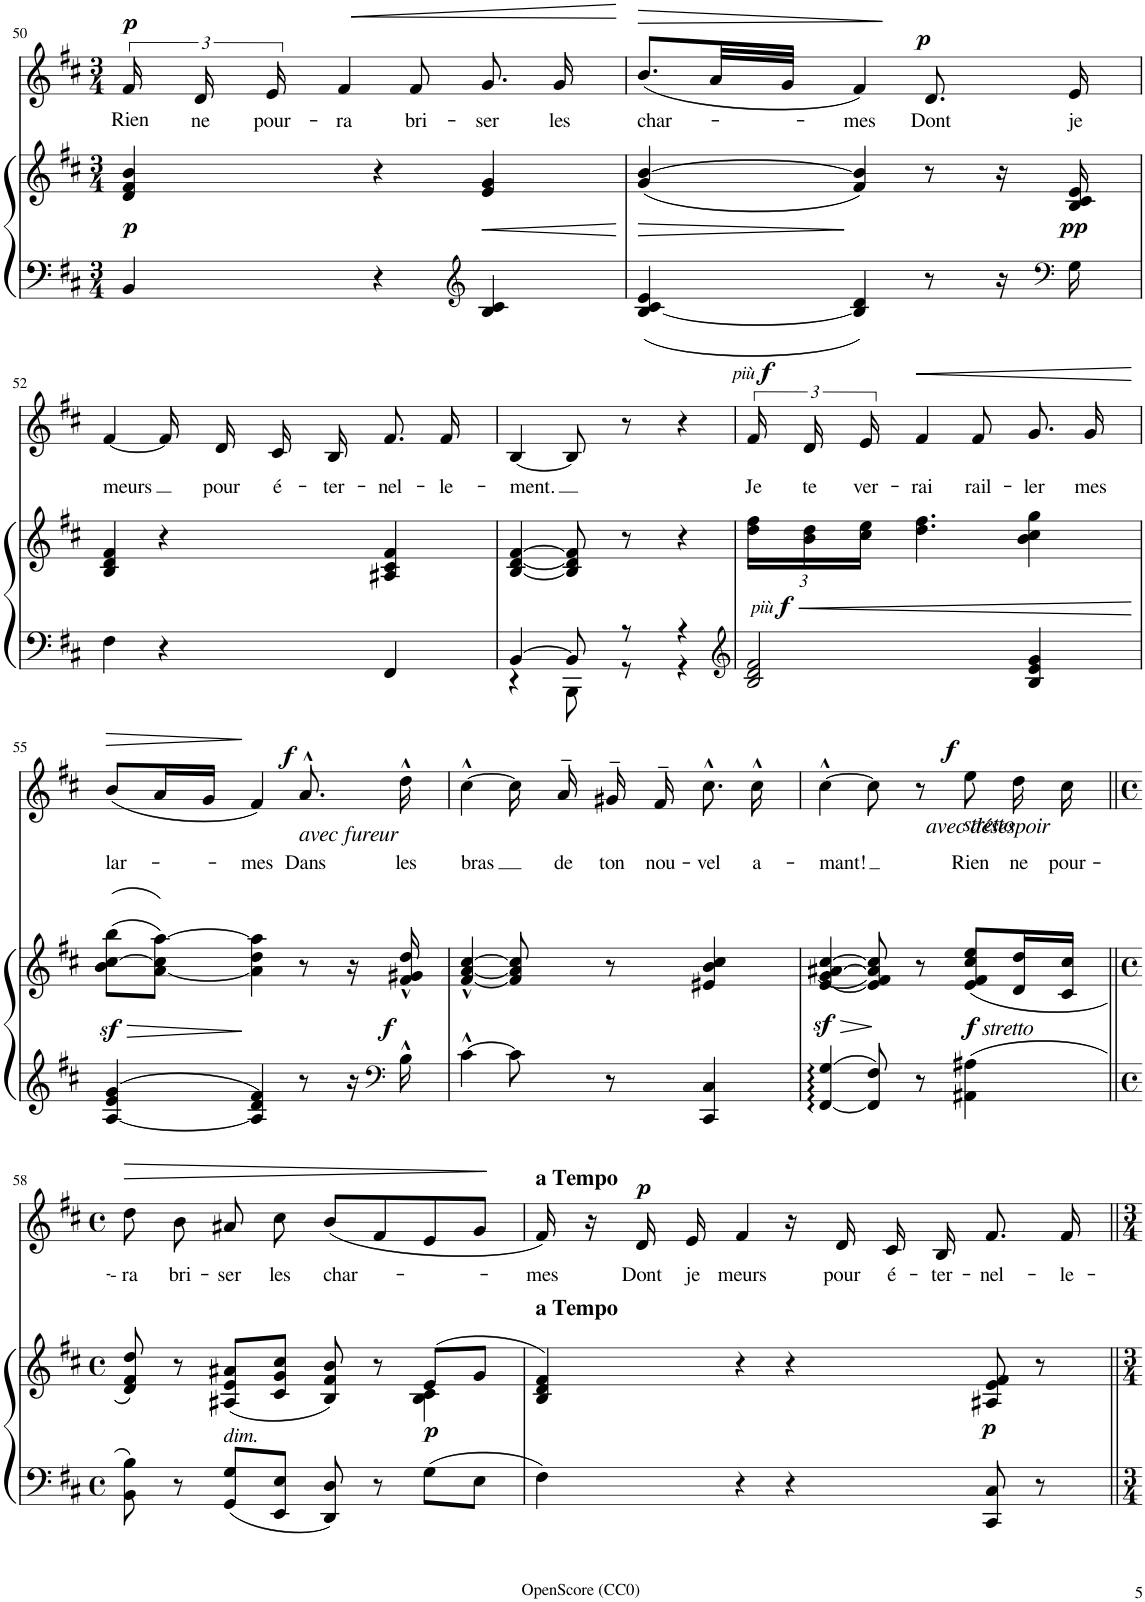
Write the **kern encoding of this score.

**kern	**kern	**dynam	**kern	**text	**dynam
*part2	*part2	*part2	*part1	*part1	*part1
*staff3	*staff2	*staff2/3	*staff1	*staff1	*staff1
*I"Piano	*	*	*I"Chant Voice	*	*
*I'Pno	*	*	*	*	*
!!LO:PB:g=z
*clefF4	*clefG2	*	*clefG2	*	*
*k[f#c#]	*k[f#c#]	*	*k[f#c#]	*	*
*M3/4	*M3/4	*	*M3/4	*	*
=50	=50	=50	=50	=50	=50
!	!	!LO:DY:b	!	!LO:LY:b	!LO:DY:a
4BB/	4d/ 4f#/ 4b/	p	24f#/	Rien	p
!	!	!	!	!LO:LY:b	!
.	.	.	24d/	ne	.
!	!	!	!	!LO:LY:b	!
.	.	.	24e/	pour-	.
!	!	!	!	!LO:LY:b	!LO:HP:b
.	.	.	4f#/	-ra	<
4r	4r	.	.	.	.
!	!	!	!	!LO:LY:b	!
.	.	.	8f#/	bri-	.
*clefG2	*	*	*	*	*
!	!	!LO:HP:b	!	!LO:LY:b	!
4B/ 4c#/	4e/ 4g/	<	8.g/	-ser	.
!	!	!	!	!LO:LY:b	!
.	.	.	16g/	les	.
.	.	[	.	.	[
=51	=51	=51	=51	=51	=51
!	!	!LO:HP:b	!	!LO:LY:b	!LO:HP:b
[4B/ 4c#/ 4e/	(<4g/ [4b/	>	(8.b/L	char-	>
.	.	.	32a/LL	.	.
.	.	.	32g/JJJ	.	.
!	!	!	!	!LO:LY:b	!
4B/] 4d/	4f#/ 4b/])	]	4f#/)	-mes	]
!	!	!	!	!LO:LY:b	!LO:DY:a
8r	8r	.	8.d/	Dont	p
16r	16r	.	.	.	.
*clefF4	*	*	*	*	*
!	!	!LO:DY:b	!	!LO:LY:b	!
16G\	16B/ 16c#/ 16e/	pp	16e/	je	.
!!LO:LB:g=z
=52	=52	=52	=52	=52	=52
!	!	!	!	!LO:LY:b	!
4F#\	4B/ 4d/ 4f#/	.	[4f#/	meurs	.
4r	4r	.	16f#/]	.	.
!	!	!	!	!LO:LY:b	!
.	.	.	16d/	pour	.
!	!	!	!	!LO:LY:b	!
.	.	.	16c#/	é-	.
!	!	!	!	!LO:LY:b	!
.	.	.	16B/	-ter-	.
!	!	!	!	!LO:LY:b	!
4FF#/	4A#X/ 4c#/ 4f#/	.	8.f#/	-nel-	.
!	!	!	!	!LO:LY:b	!
.	.	.	16f#/	-le-	.
=53	=53	=53	=53	=53	=53
*^	*	*	*	*	*
!	!	!	!	!	!LO:LY:b	!
[4BB/	4r	[4B/ [4d/ [4f#/	.	[4B/	-ment.	.
8BB/]	8BBB\	8B/] 8d/] 8f#/]	.	8B/]	.	.
8r	8r	8r	.	8r	.	.
4r	4r	4r	.	4r	.	.
*v	*v	*	*	*	*	*
=54	=54	=54	=54	=54	=54
*clefG2	*	*	*	*	*
*	*Xbrackettup	*	*	*	*
*^	*	*	*	*	*
!	!	!	!LO:HP:b	!	!LO:LY:b	!
!	!	!	!LO:DY:n=1:b	!	!	!
!	!	!	!LO:DY:n=2:b	!	!	!LO:DY:a
!	!	!	!	!	!	!LO:DY:n=1:a
*v	*v	*	*	*	*	*
2B/ 2d/ 2f#/	24dd\ 24ff#\LL	< other-dynamics f	24f#/	Je	other-dynamics f
!	!	!	!	!LO:LY:b	!
.	24b\ 24dd\	.	24d/	te	.
!	!	!	!	!LO:LY:b	!
.	24cc#\ 24ee\JJ	.	24e/	ver-	.
!	!	!	!	!LO:LY:b	!LO:HP:b
.	4.dd\ 4.ff#\	.	4f#/	-rai	<
!	!	!	!	!LO:LY:b	!
.	.	.	8f#/	rail-	.
!	!	!	!	!LO:LY:b	!
4B/ 4e/ 4g/	4b\ 4cc#\ 4gg\	.	8.g/	-ler	.
!	!	!	!	!LO:LY:b	!
.	.	.	16g/	mes	.
.	.	[	.	.	[
!!LO:LB:g=z
=55	=55	=55	=55	=55	=55
!	!	!LO:HP:b	!	!LO:LY:b	!LO:HP:b
[4A/ 4e/ 4g/	(>(8b\z< [8cc#\z< 8bb\z<L	>	(8b/L	lar-	>
.	[8a\ 8cc#\] [8aa\J))	.	16a/L	.	.
.	.	.	16g/JJ	.	.
!	!	!	!	!LO:LY:b	!
4A/] 4d/ 4f#/	4a\] 4dd\ 4aa\]	]	4f#/)	-mes	]
!	!	!	!LO:TX:b:i:t=avec fureur	!	!
!	!	!	!	!LO:LY:b	!LO:DY:a
8r	8r	.	8.a^^/	Dans	f
16r	16r	.	.	.	.
*clefF4	*	*	*	*	*
!	!	!LO:DY:b	!	!LO:LY:b	!
16B^^\	16f#/^^ 16g#X/^^ 16dd/^^	f	16dd^^\	les	.
=56	=56	=56	=56	=56	=56
!	!	!	!	!LO:LY:b	!
[4c#^^\	[4f#/^^ [4a/^^ [4cc#/^^	.	[4cc#^^\	bras	.
8c#\]	8f#/] 8a/] 8cc#/]	.	16cc#\]	.	.
!	!	!	!	!LO:LY:b	!
.	.	.	16a~>/	de	.
!	!	!	!	!LO:LY:b	!
8r	8r	.	16g#X~>/	ton	.
!	!	!	!	!LO:LY:b	!
.	.	.	16f#~>/	nou-	.
!	!	!	!	!LO:LY:b	!
4CC#/ 4C#/	4e#X/ 4b/ 4cc#/	.	8.cc#^^\	-vel	.
!	!	!	!	!LO:LY:b	!
.	.	.	16cc#^^\	a-	.
=57	=57	=57	=57	=57	=57
!	!	!LO:HP:b	!	!LO:LY:b	!
[4FF#/ 4G/	(<[4e/z< 4g/z< [>4a#X/z< [4cc#/z<	>	[4cc#^^\	-mant!	.
8FF#/] 8F#/	8e/] 8f#/ 8a#/] 8cc#/])	]	8cc#\]	.	.
8r	8r	.	8r	.	.
!	!	!	!LO:TX:b:i:t=stretto	!	!
!	!	!	!LO:TX:b:i:t=avec désespoir	!	!
!	!LO:TX:b:i:t=stretto	!	!	!	!
!	!	!LO:DY:b	!	!LO:LY:b	!LO:DY:a
4AA#X\ 4A#X\	(8e/ 8f#/ 8cc#/ 8ee/L	f	8ee\	Rien	f
!	!	!	!	!LO:LY:b	!
.	16d/ 16dd/L	.	16dd\	ne	.
!	!	!	!	!LO:LY:b	!
.	16c#/ 16cc#/JJ	.	16cc#\	pour-	.
!!LO:LB:g=z
=58||	=58||	=58||	=58||	=58||	=58||
*M4/4	*M4/4	*	*M4/4	*	*
*met(c)	*met(c)	*	*met(c)	*	*
*	*^	*	*	*	*
!	!	!	!	!	!LO:LY:b	!LO:HP:b
8BB\ 8B\	8d/ 8f#/ 8dd/)	2.ryy	.	8dd\	-- ra	>
!	!	!	!	!	!LO:LY:b	!
8r	8r	.	.	8b\	bri-	.
!	!LO:TX:b:i:t=dim.	!	!	!	!	!
!	!	!	!	!	!LO:LY:b	!
8GG/ 8G/L	(8A#X/ 8e/ 8a#X/L	.	.	8a#X/	-ser	.
!	!	!	!	!	!LO:LY:b	!
8EE/ 8E/J	8c#/ 8g/ 8cc#/J	.	.	8cc#\	les	.
!	!	!	!	!	!LO:LY:b	!
8DD/ 8D/	8B/ 8f#/ 8b/)	.	.	(8b/L	char-	.
8r	8r	.	.	8f#/	.	.
!	!	!	!LO:DY:b	!	!	!
8G\L	(>8e/L	4B\ 4c#\	p	8e/	.	.
8E\J	8g/J	.	.	8g/J	.	.
*	*v	*v	*	*	*	*
.	.	.	.	.	]
=59	=59	=59	=59	=59	=59
!	!	!	!LO:TX:a:B:t=a Tempo	!	!
!	!LO:TX:a:B:t=a Tempo	!	!	!	!
!	!	!	!	!LO:LY:b	!
4F#\	4B/ 4d/ 4f#/)	.	16f#/)	-mes	.
.	.	.	16r	.	.
!	!	!	!	!LO:LY:b	!LO:DY:a
.	.	.	16d/	Dont	p
!	!	!	!	!LO:LY:b	!
.	.	.	16e/	je	.
!	!	!	!	!LO:LY:b	!
4r	4r	.	4f#/	meurs	.
4r	4r	.	16r	.	.
!	!	!	!	!LO:LY:b	!
.	.	.	16d/	pour	.
!	!	!	!	!LO:LY:b	!
.	.	.	16c#/	é-	.
!	!	!	!	!LO:LY:b	!
.	.	.	16B/	-ter-	.
!	!	!LO:DY:b	!	!LO:LY:b	!
8CC#/ 8C#/	8A#X/ 8e/ 8f#/	p	8.f#/	-nel-	.
8r	8r	.	.	.	.
!	!	!	!	!LO:LY:b	!
.	.	.	16f#/	-le-	.
=||	=||	=||	=||	=||	=||
*-	*-	*-	*-	*-	*-
